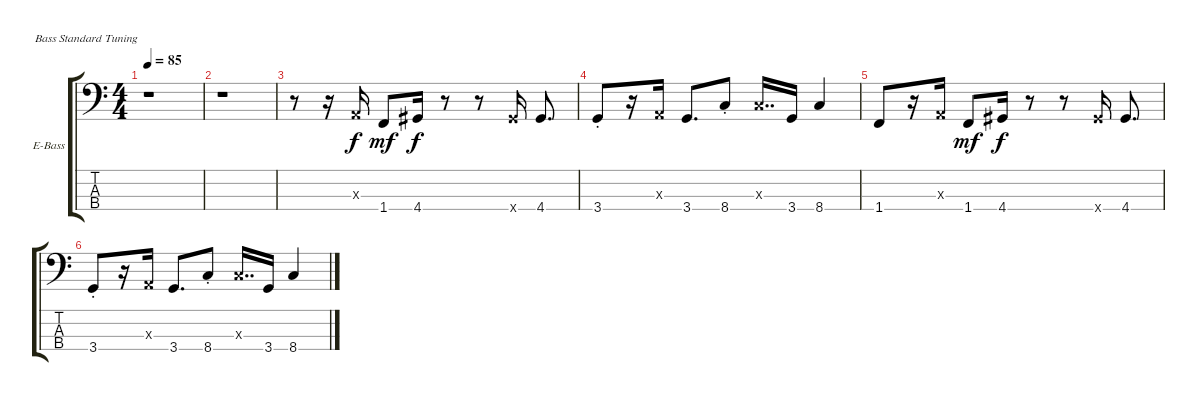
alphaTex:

\defaultSystemsLayout 4
\bracketExtendMode groupsimilarinstruments
\firstSystemTrackNameOrientation horizontal
\otherSystemsTrackNameOrientation horizontal
\track ("Electric Bass" "E-Bass") {instrument electricbassfinger}
\staff {score tabs}
\tuning (G2 D2 A1 E1)
\ts (4 4)
\tempo 85
\clef f4
\scale
0.487395
\ks c
r.1{dy f instrument electricbassfinger} |
\scale
0.256303 r.1 |
\scale
0.256303 r.8 r.16 0.3{x}.16 1.4.8{dy mf} 4.4.16{dy f} r.8 r.8 4.4{x}.16 4.4.8{d} |
3.4{st}.8 r.16 0.3{x}.16 3.4.8{d} 8.4{st}.8 3.3{x}.16{dd} 3.4.16 8.4.4 |
1.4.8 r.16 0.3{x}.16 1.4.8{dy mf} 4.4.16{dy f} r.8 r.8 4.4{x}.16 4.4.8{d} |
3.4{st}.8 r.16 0.3{x}.16 3.4.8{d} 8.4{st}.8 3.3{x}.16{dd} 3.4.16 8.4.4
